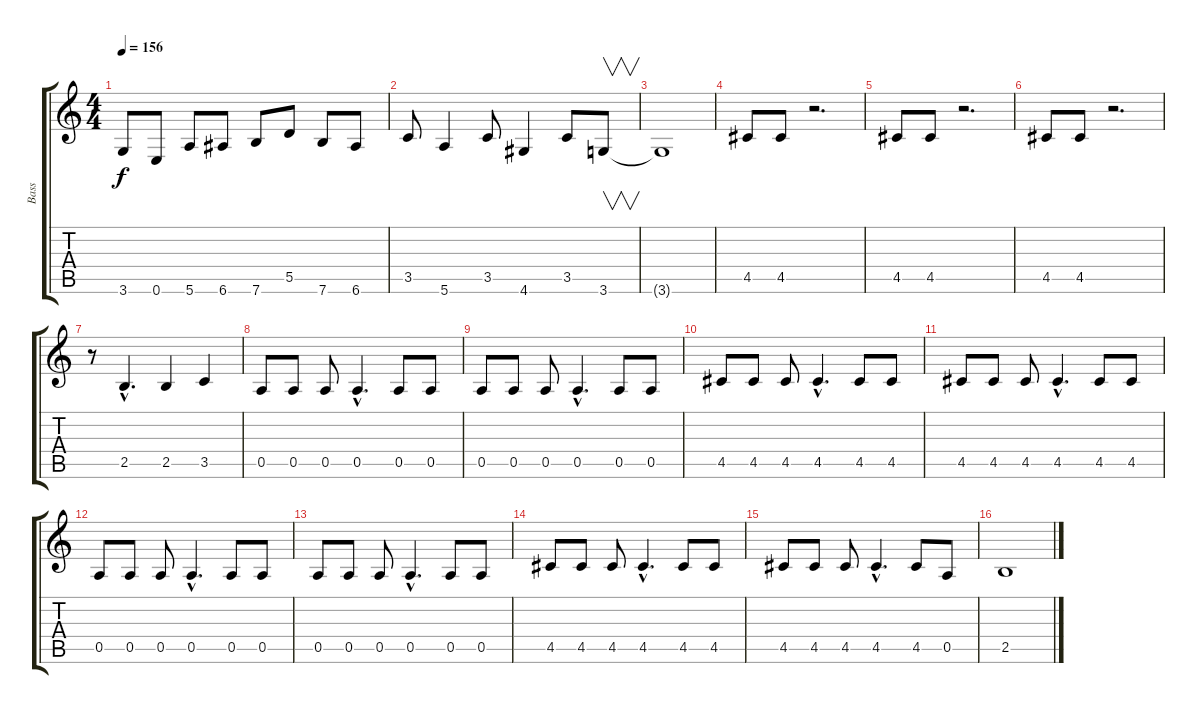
\track ("Bass" "Bass") {instrument electricbasspick}
\staff {score tabs}
\tuning (E4 B3 G3 D3 A2 E2) {hide}
\ts (4 4)
\tempo 156
\clef g2
\ks c
3.6{t}.8{dy f} 0.6.8 5.6.8 6.6.8 7.6.8 5.5.8 7.6.8 6.6.8 |
3.5.8 5.6.4 3.5.8 4.6.4 3.5.8 3.6.8{v} |
3.6{t}.1 |
4.5.8 4.5.8 r.2{d} |
4.5.8 4.5.8 r.2{d} |
4.5.8 4.5.8 r.2{d} |
r.8 2.5{hac}.4{d} 2.5.4 3.5.4 |
0.5.8 0.5.8 0.5.8 0.5{hac}.4{d} 0.5.8 0.5.8 |
0.5.8 0.5.8 0.5.8 0.5{hac}.4{d} 0.5.8 0.5.8 |
4.5.8 4.5.8 4.5.8 4.5{hac}.4{d} 4.5.8 4.5.8 |
4.5.8 4.5.8 4.5.8 4.5{hac}.4{d} 4.5.8 4.5.8 |
0.5.8 0.5.8 0.5.8 0.5{hac}.4{d} 0.5.8 0.5.8 |
0.5.8 0.5.8 0.5.8 0.5{hac}.4{d} 0.5.8 0.5.8 |
4.5.8 4.5.8 4.5.8 4.5{hac}.4{d} 4.5.8 4.5.8 |
4.5.8 4.5.8 4.5.8 4.5{hac}.4{d} 4.5.8 0.5.8 |
2.5.1
